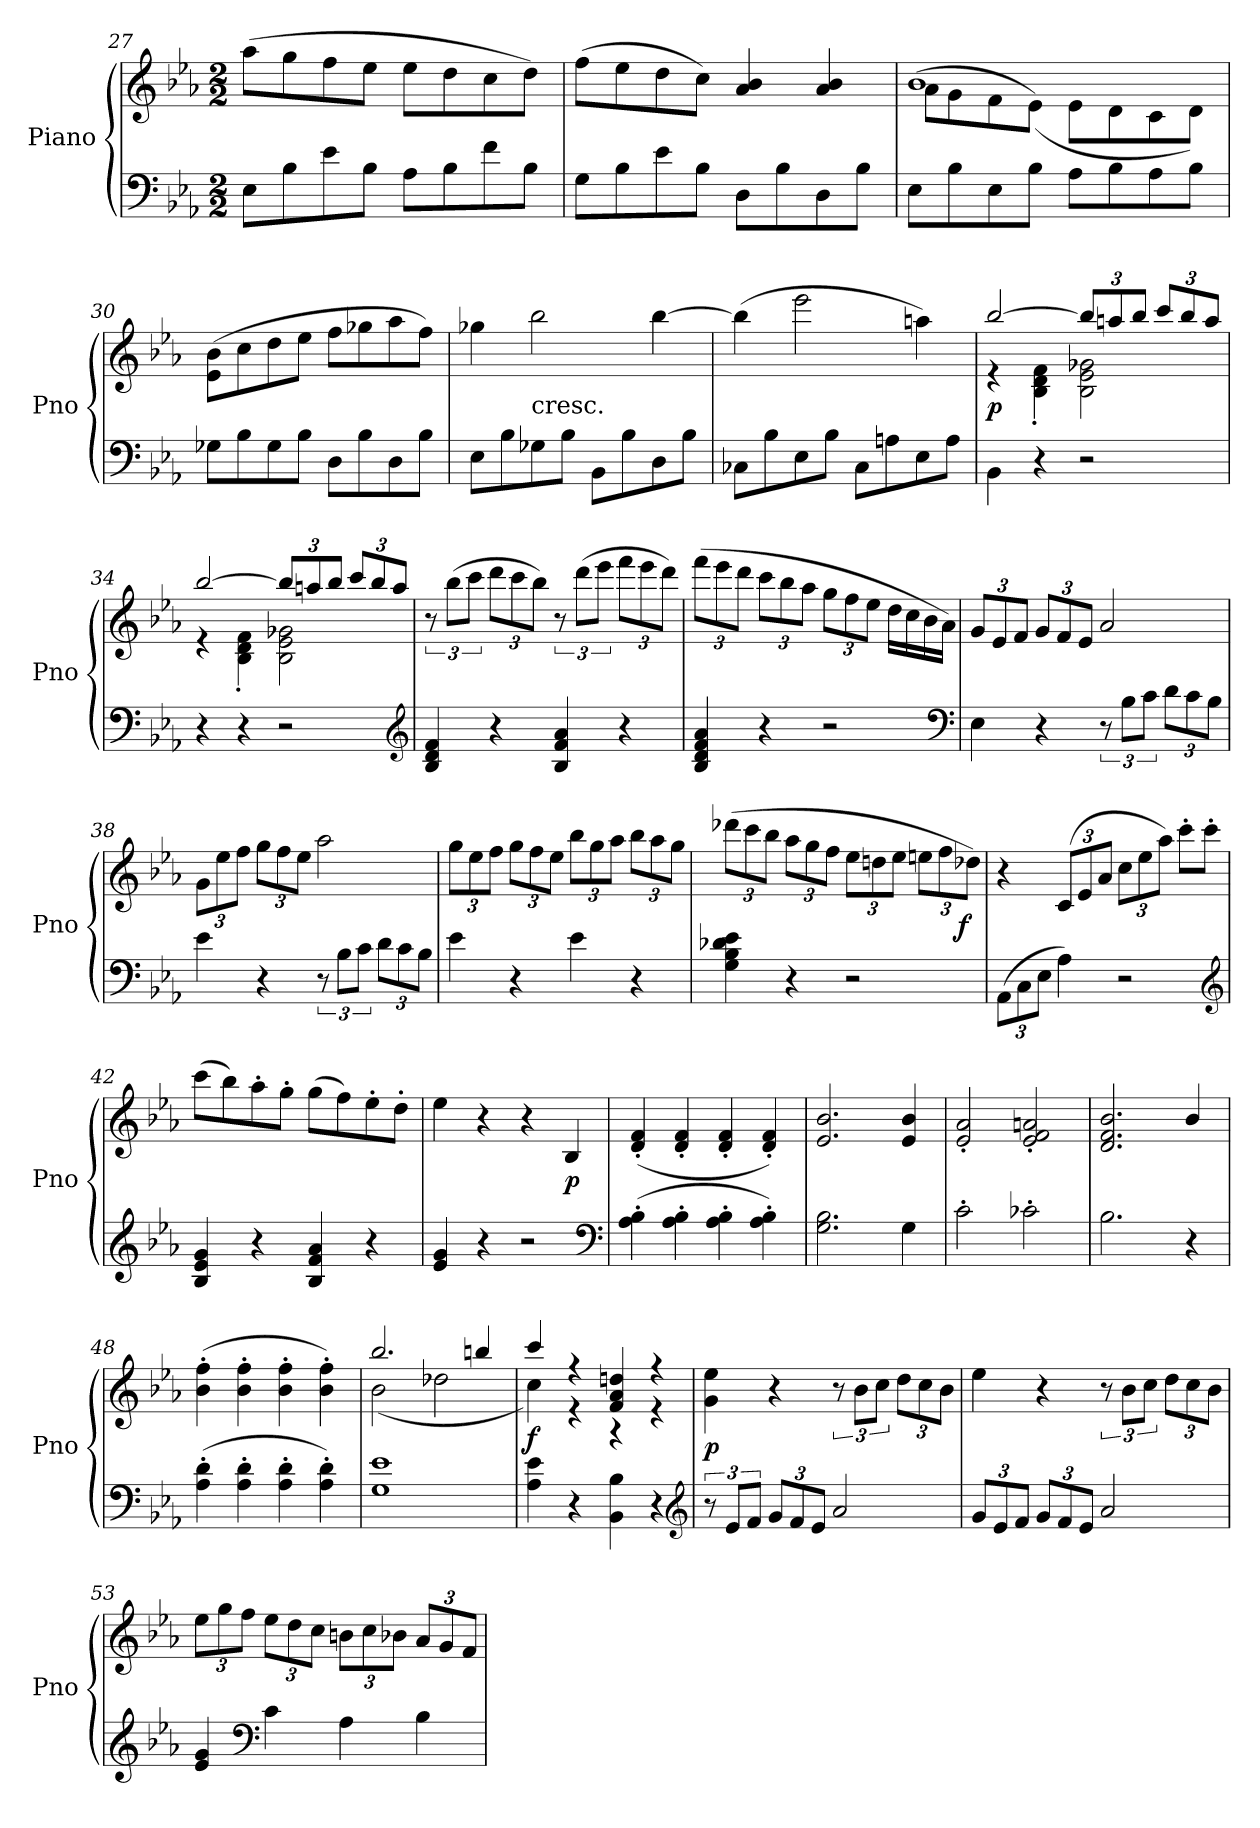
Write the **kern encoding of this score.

**kern	**kern	**dynam
*part1	*part1	*part1
*staff2	*staff1	*staff1/2
*I"Piano	*	*
*I'Pno	*	*
*clefF4	*clefG2	*
*k[b-e-a-]	*k[b-e-a-]	*
*c:	*c:	*
*M2/2	*M2/2	*
=27	=27	=27
8E-\L	(8aa-\L	.
8B-\	8gg\	.
8e-\	8ff\	.
8B-\J	8ee-\J	.
8A-\L	8ee-\L	.
8B-\	8dd\	.
8f\	8cc\	.
8B-\J	8dd\J)	.
=28	=28	=28
8G\L	(8ff\L	.
8B-\	8ee-\	.
8e-\	8dd\	.
8B-\J	8cc\J)	.
8D\L	4a-/ 4b-/	.
8B-\	.	.
8D\	4a-/ 4b-/	.
8B-\J	.	.
=29	=29	=29
*	*^	*
8E-\L	(1b-	8a-\L	.
8B-\	.	8g\	.
8E-\	.	8f\	.
8B-\J	.	(8e-\J)	.
8A-\L	.	8e-\L	.
8B-\	.	8d\	.
8A-\	.	8c\	.
8B-\J	.	8d\J)	.
*	*v	*v	*
=30	=30	=30
8G-X\L	(8e-\ 8b-\L	.
8B-\	8cc\	.
8G-\	8dd\	.
8B-\J	8ee-\J	.
8D\L	8ff\L	.
8B-\	8gg-X\	.
8D\	8aa-\	.
8B-\J	8ff\J)	.
=31	=31	=31
8E-\L	4gg-X\	.
8B-\	.	.
!	!LO:TX:c:t=cresc.	!
8G-X\	2bb-\	.
8B-\J	.	.
8BB-\L	.	.
8B-\	.	.
8D\	[4bb-\	.
8B-\J	.	.
=32	=32	=32
8C-X\L	(4bb-\]	.
8B-\	.	.
8E-\	2eee-\	.
8B-\J	.	.
8C-\L	.	.
8An\	.	.
8E-\	4aan\)	.
8A\J	.	.
=33	=33	=33
*	*^	*
4BB-\	[2bb-/	4r	p
4r	.	4B-'\ 4d'\ 4f'\	.
2r	12bb-/L]	2B-\ 2e-\ 2g-X\	.
.	12aan/	.	.
.	12bb-/J	.	.
.	12ccc/L	.	.
.	12bb-/	.	.
.	12aa/J	.	.
=34	=34	=34	=34
4r	[2bb-/	4r	.
4r	.	4B-'\ 4d'\ 4f'\	.
2r	12bb-/L]	2B-\ 2e-\ 2g-X\	.
.	12aan/	.	.
.	12bb-/J	.	.
.	12ccc/L	.	.
.	12bb-/	.	.
.	12aa/J	.	.
*	*v	*v	*
*clefG2	*	*
=35	=35	=35
4B-/ 4d/ 4f/	12r	.
.	(12bb-\L	.
.	12ccc\J	.
4r	12ddd\L	.
.	12ccc\	.
.	12bb-\J)	.
4B-/ 4f/ 4a-/	12r	.
.	(12ddd\L	.
.	12eee-\J	.
4r	12fff\L	.
.	12eee-\	.
.	12ddd\J)	.
=36	=36	=36
4B-/ 4d/ 4f/ 4a-/	(12fff\L	.
.	12eee-\	.
.	12ddd\J	.
4r	12ccc\L	.
.	12bb-\	.
.	12aa-\J	.
2r	12gg\L	.
.	12ff\	.
.	12ee-\J	.
.	16dd\LL	.
.	16cc\	.
.	16b-\	.
.	16a-\JJ)	.
*clefF4	*	*
=37	=37	=37
4E-\	12g/L	.
.	12e-/	.
.	12f/J	.
4r	12g/L	.
.	12f/	.
.	12e-/J	.
12r	2a-/	.
12B-\L	.	.
12c\J	.	.
12d\L	.	.
12c\	.	.
12B-\J	.	.
=38	=38	=38
4e-\	12g\L	.
.	12ee-\	.
.	12ff\J	.
4r	12gg\L	.
.	12ff\	.
.	12ee-\J	.
12r	2aa-\	.
12B-\L	.	.
12c\J	.	.
12d\L	.	.
12c\	.	.
12B-\J	.	.
=39	=39	=39
4e-\	12gg\L	.
.	12ee-\	.
.	12ff\J	.
4r	12gg\L	.
.	12ff\	.
.	12ee-\J	.
4e-\	12bb-\L	.
.	12gg\	.
.	12aa-\J	.
4r	12bb-\L	.
.	12aa-\	.
.	12gg\J	.
=40	=40	=40
4G\ 4B-\ 4d-X\ 4e-\	(12ddd-X\L	.
.	12ccc\	.
.	12bb-\J	.
4r	12aa-\L	.
.	12gg\	.
.	12ff\J	.
2r	12ee-\L	.
.	12ddn\	.
.	12ee-\J	.
.	12een\L	.
.	12ff\	.
.	12dd-X\J)	f
=41	=41	=41
(12AA-\L	4r	.
12C\	.	.
12E-\J	.	.
4A-\)	(12c/L	.
.	12e-/	.
.	12a-/J	.
2r	12cc\L	.
.	12ee-\	.
.	12aa-\J)	.
.	8ccc'\L	.
.	8ccc'\J	.
*clefG2	*	*
=42	=42	=42
4B-/ 4e-/ 4g/	(8ccc\L	.
.	8bb-\)	.
4r	8aa-'\	.
.	8gg'\J	.
4B-/ 4f/ 4a-/	(8gg\L	.
.	8ff\)	.
4r	8ee-'\	.
.	8dd'\J	.
=43	=43	=43
4e-/ 4g/	4ee-\	.
4r	4r	.
2r	4r	.
.	4B-/	p
*clefF4	*	*
=44	=44	=44
(4A-'\ 4B-'\	(4d'/ 4f'/	.
4A-'\ 4B-'\	4d'/ 4f'/	.
4A-'\ 4B-'\	4d'/ 4f'/	.
4A-'\ 4B-'\)	4d'/ 4f'/)	.
=45	=45	=45
2.G\ 2.B-\	2.e-/ 2.b-/	.
4G\	4e-/ 4b-/	.
=46	=46	=46
2c'\	2e-'/ 2a-'/	.
2c-X'\	2e-'/ 2f'/ 2an'/	.
=47	=47	=47
2.B-\	2.d/ 2.f/ 2.b-/	.
4r	4b-/	.
=48	=48	=48
(4A-'\ 4d'\	(4b-'\ 4ff'\	.
4A-'\ 4d'\	4b-'\ 4ff'\	.
4A-'\ 4d'\	4b-'\ 4ff'\	.
4A-'\ 4d'\)	4b-'\ 4ff'\)	.
=49	=49	=49
*	*^	*
1G 1e-	2.bb-/	(2b-\	.
.	.	2dd-X\	.
.	4bbn/	.	.
=50	=50	=50	=50
4A-\ 4e-\	4ccc/	4cc\)	f
4r	4r	4r	.
4BB-\ 4B-\	4f/ 4a-/ 4ddn/	4r	.
4r	4r	4r	.
*	*v	*v	*
*clefG2	*	*
=51	=51	=51
12r	4g\ 4ee-\	p
12e-/L	.	.
12f/J	.	.
12g/L	4r	.
12f/	.	.
12e-/J	.	.
2a-/	12r	.
.	12b-\L	.
.	12cc\J	.
.	12dd\L	.
.	12cc\	.
.	12b-\J	.
=52	=52	=52
12g/L	4ee-\	.
12e-/	.	.
12f/J	.	.
12g/L	4r	.
12f/	.	.
12e-/J	.	.
2a-/	12r	.
.	12b-\L	.
.	12cc\J	.
.	12dd\L	.
.	12cc\	.
.	12b-\J	.
=53	=53	=53
4e-/ 4g/	12ee-\L	.
.	12gg\	.
.	12ff\J	.
*clefF4	*	*
4c\	12ee-\L	.
.	12dd\	.
.	12cc\J	.
4A-\	12bn\L	.
.	12cc\	.
.	12b-X\J	.
4B-\	12a-/L	.
.	12g/	.
.	12f/J	.
=	=	=
*-	*-	*-
